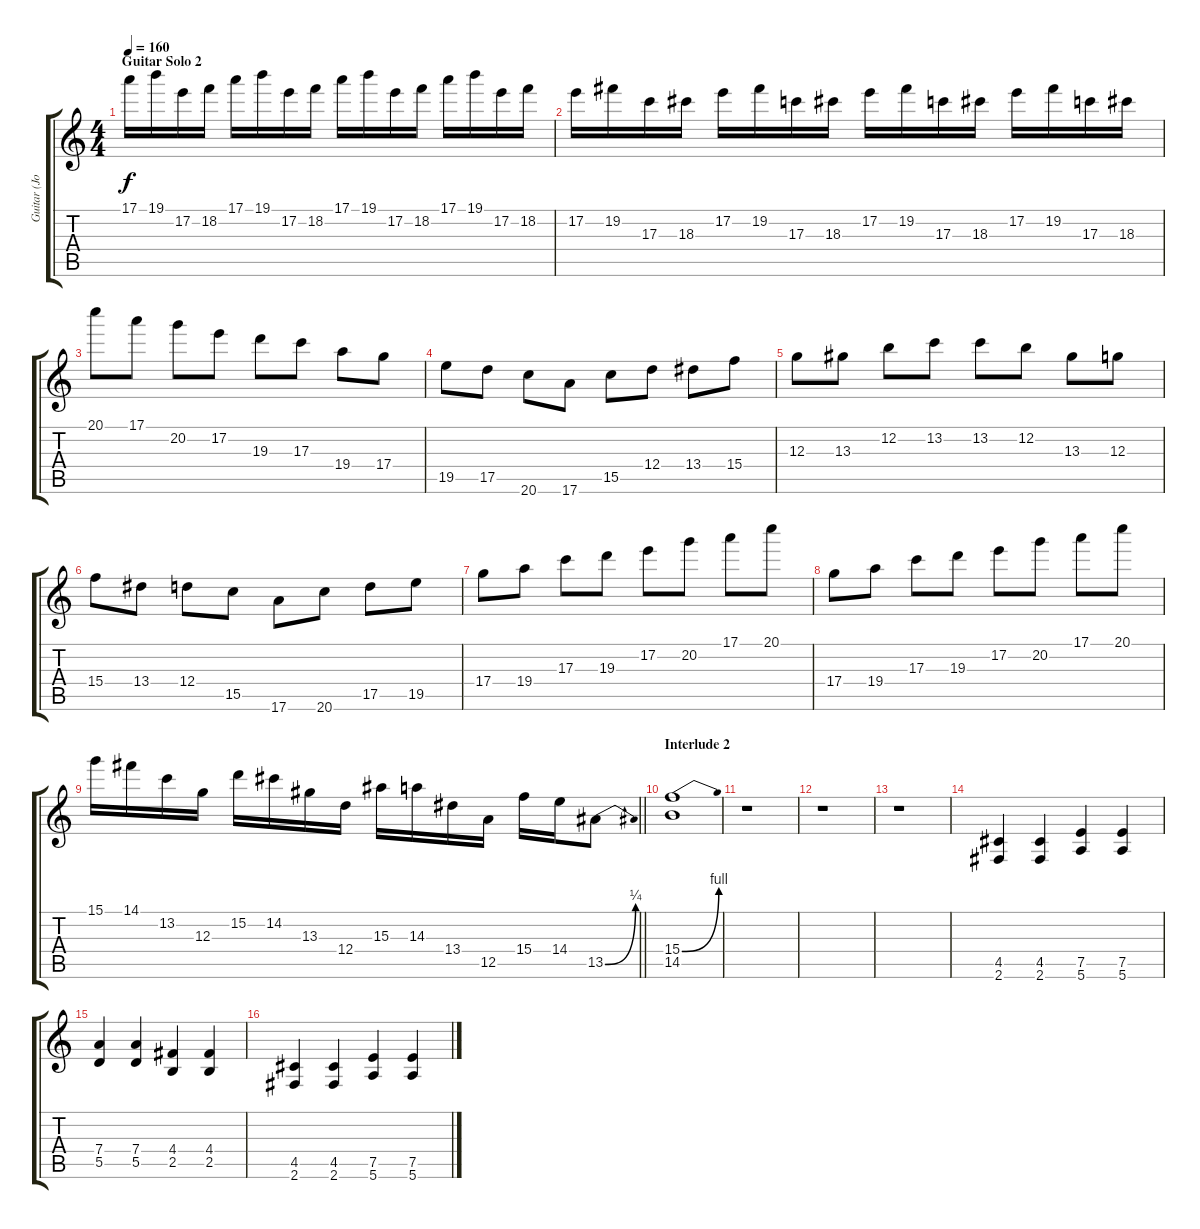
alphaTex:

\track ("Guitar (Jon)" "Guitar (Jo") {instrument electricguitarjazz}
\staff {score tabs}
\tuning (E4 B3 G3 D3 A2 E2) {hide}
\ts (4 4)
\section ("" "Guitar Solo 2")
\tempo 160
\clef g2
\ks c
17.1.16{dy f} 19.1.16 17.2.16 18.2.16 17.1.16 19.1.16 17.2.16 18.2.16 17.1.16 19.1.16 17.2.16 18.2.16 17.1.16 19.1.16 17.2.16 18.2.16 |
17.2.16 19.2.16 17.3.16 18.3.16 17.2.16 19.2.16 17.3.16 18.3.16 17.2.16 19.2.16 17.3.16 18.3.16 17.2.16 19.2.16 17.3.16 18.3.16 |
20.1.8 17.1.8 20.2.8 17.2.8 19.3.8 17.3.8 19.4.8 17.4.8 |
19.5.8 17.5.8 20.6.8 17.6.8 15.5.8 12.4.8 13.4.8 15.4.8 |
12.3.8 13.3.8 12.2.8 13.2.8 13.2.8 12.2.8 13.3.8 12.3.8 |
15.4.8 13.4.8 12.4.8 15.5.8 17.6.8 20.6.8 17.5.8 19.5.8 |
17.4.8 19.4.8 17.3.8 19.3.8 17.2.8 20.2.8 17.1.8 20.1.8 |
17.4.8 19.4.8 17.3.8 19.3.8 17.2.8 20.2.8 17.1.8 20.1.8 |
\barLineRight lightlight
15.1.16 14.1.16 13.2.16 12.3.16 15.2.16 14.2.16 13.3.16 12.4.16 15.3.16 14.3.16 13.4.16 12.5.16 15.4.16 14.4.16 13.5{be (bend 0 0 60 1)}.8 |
\section ("" "Interlude 2")
(15.4{be (bend 0 0 60 4)} 14.5).1 |
r.1 |
r.1 |
r.1 |
(4.5 2.6).4 (4.5 2.6).4 (7.5 5.6).4 (7.5 5.6).4 |
(7.4 5.5).4 (7.4 5.5).4 (4.4 2.5).4 (4.4 2.5).4 |
(4.5 2.6).4 (4.5 2.6).4 (7.5 5.6).4 (7.5 5.6).4
